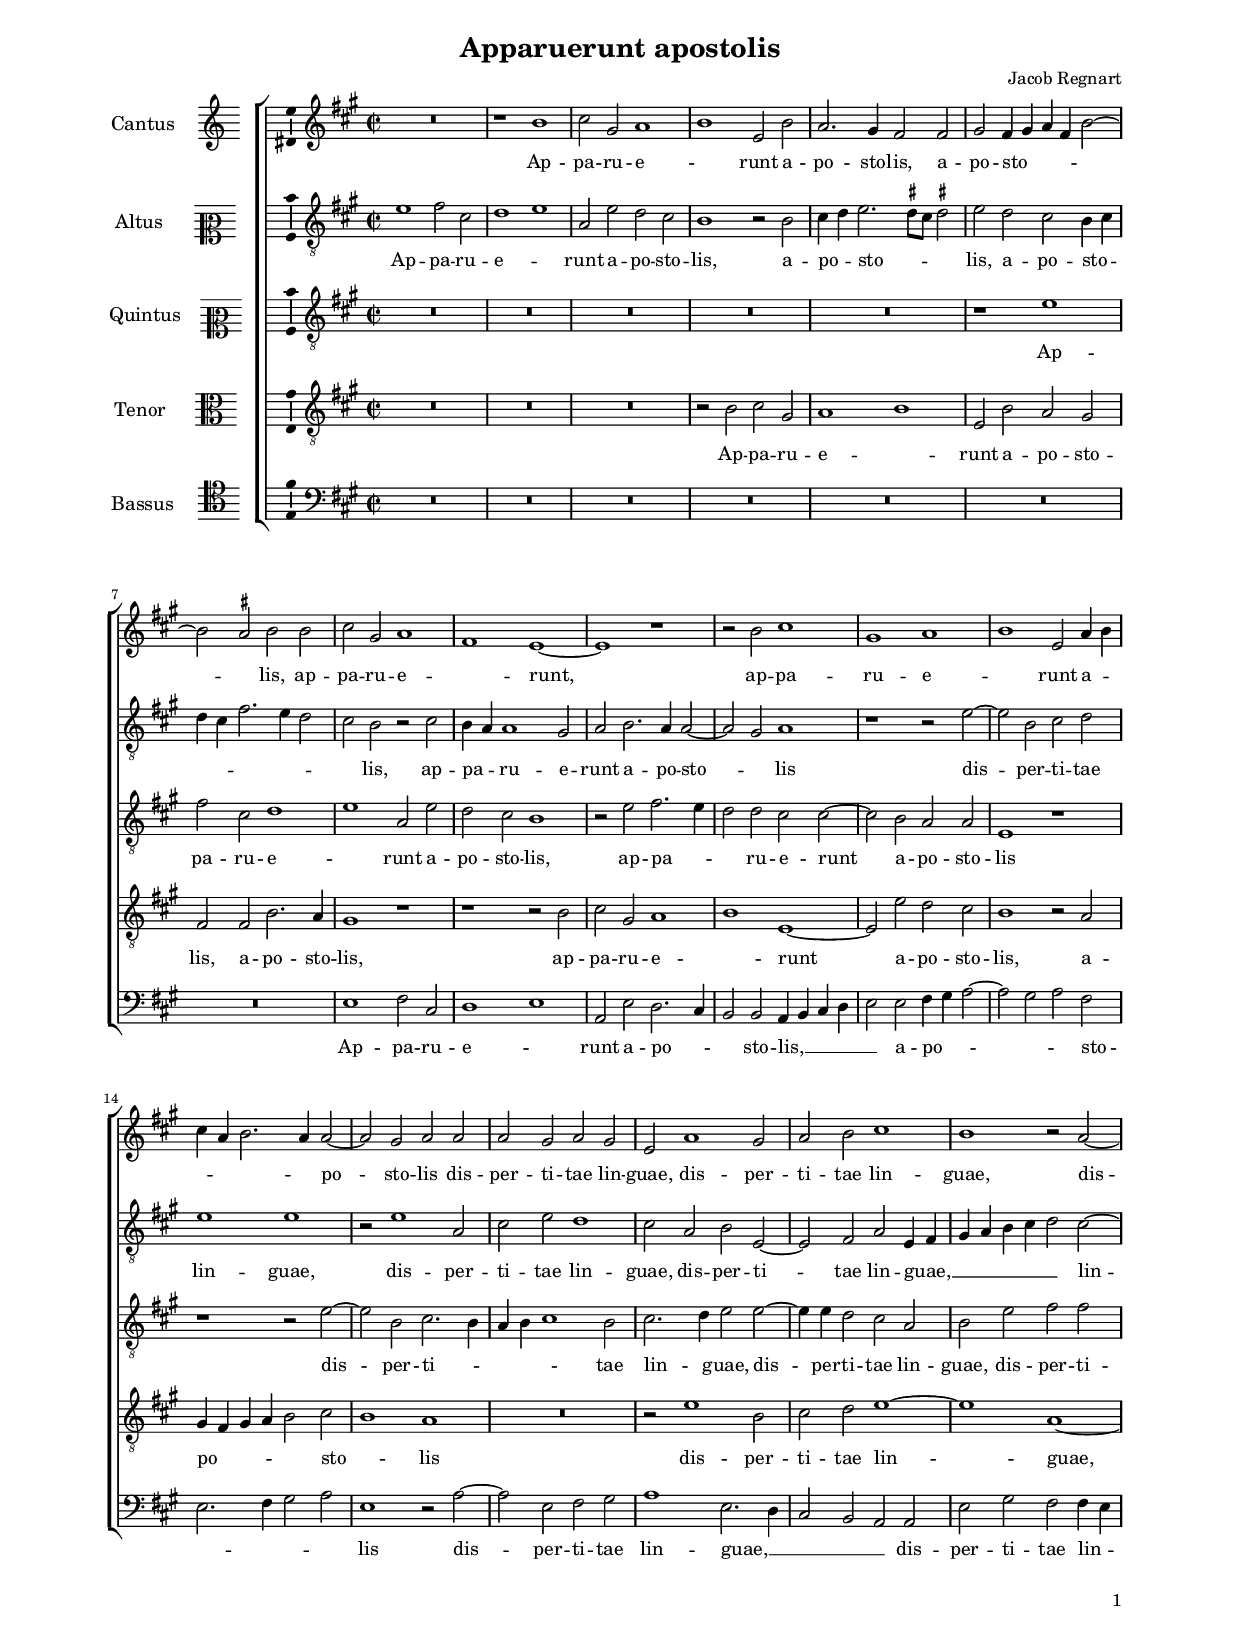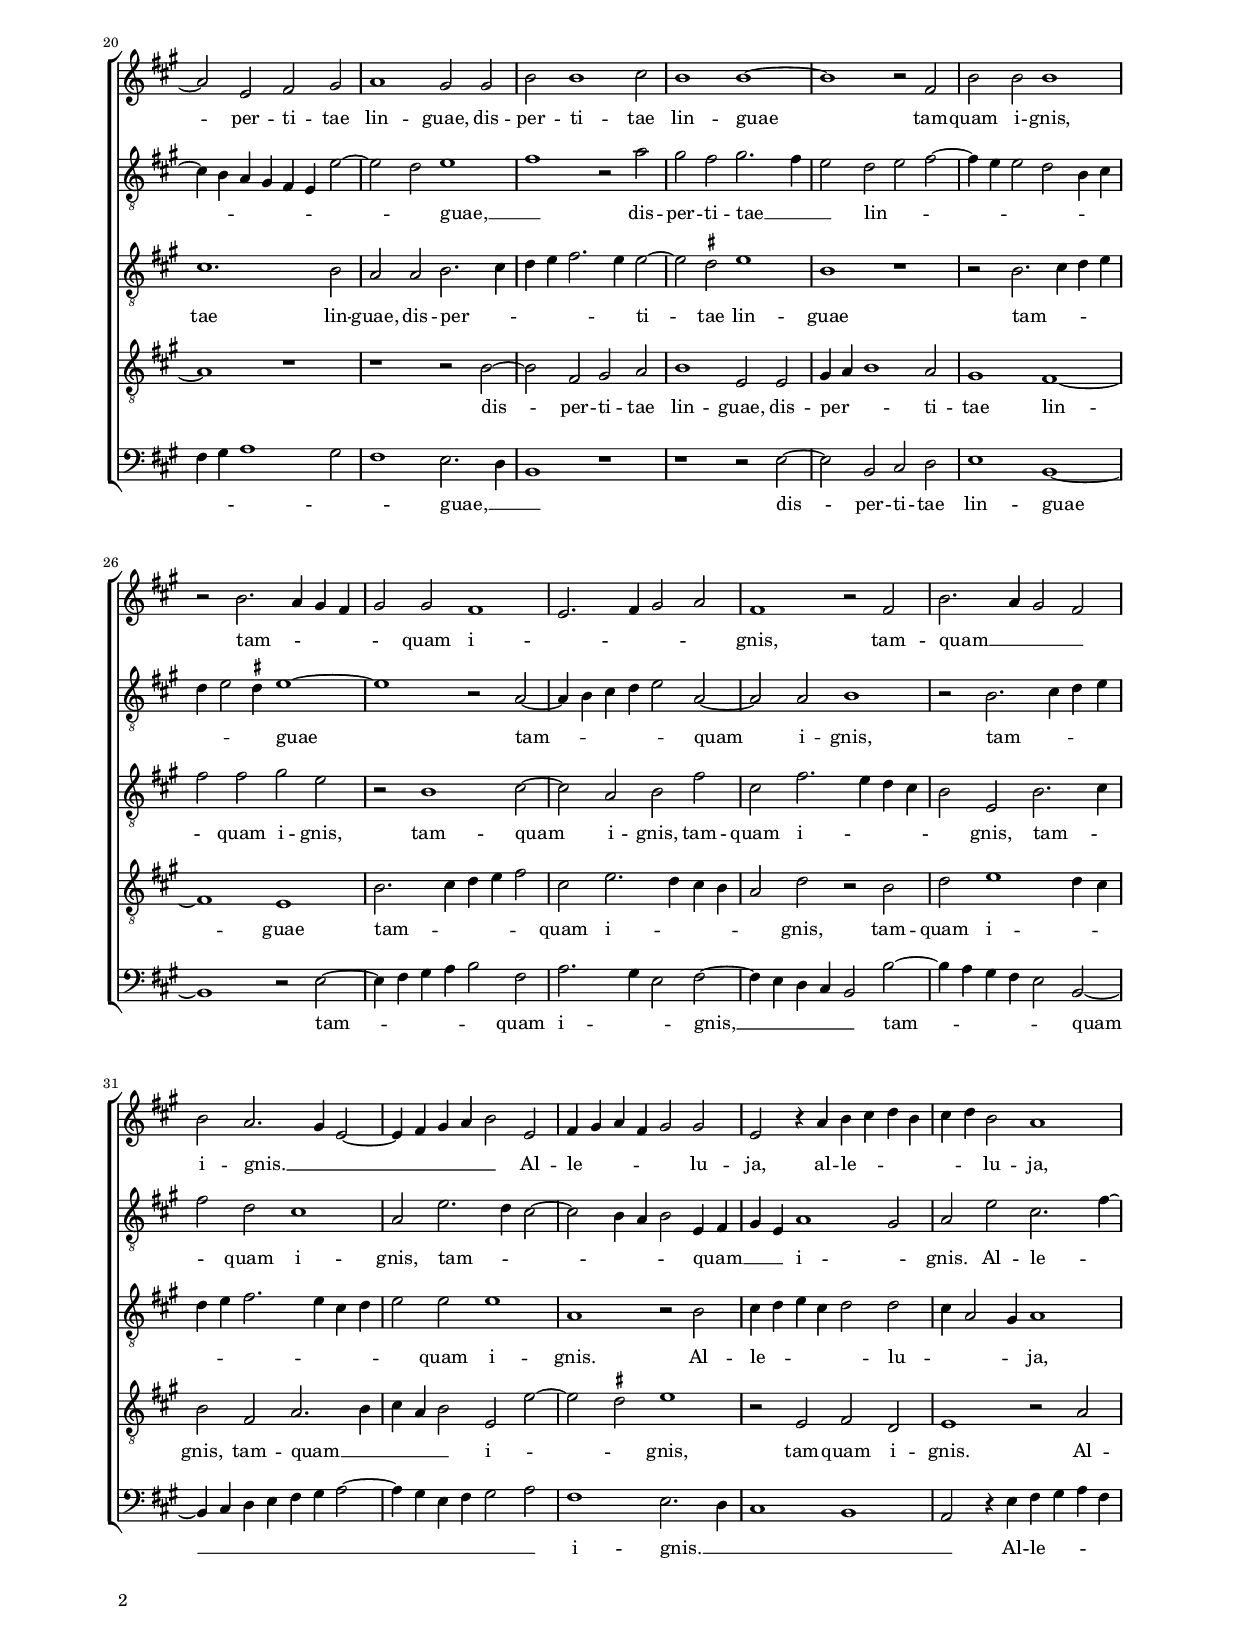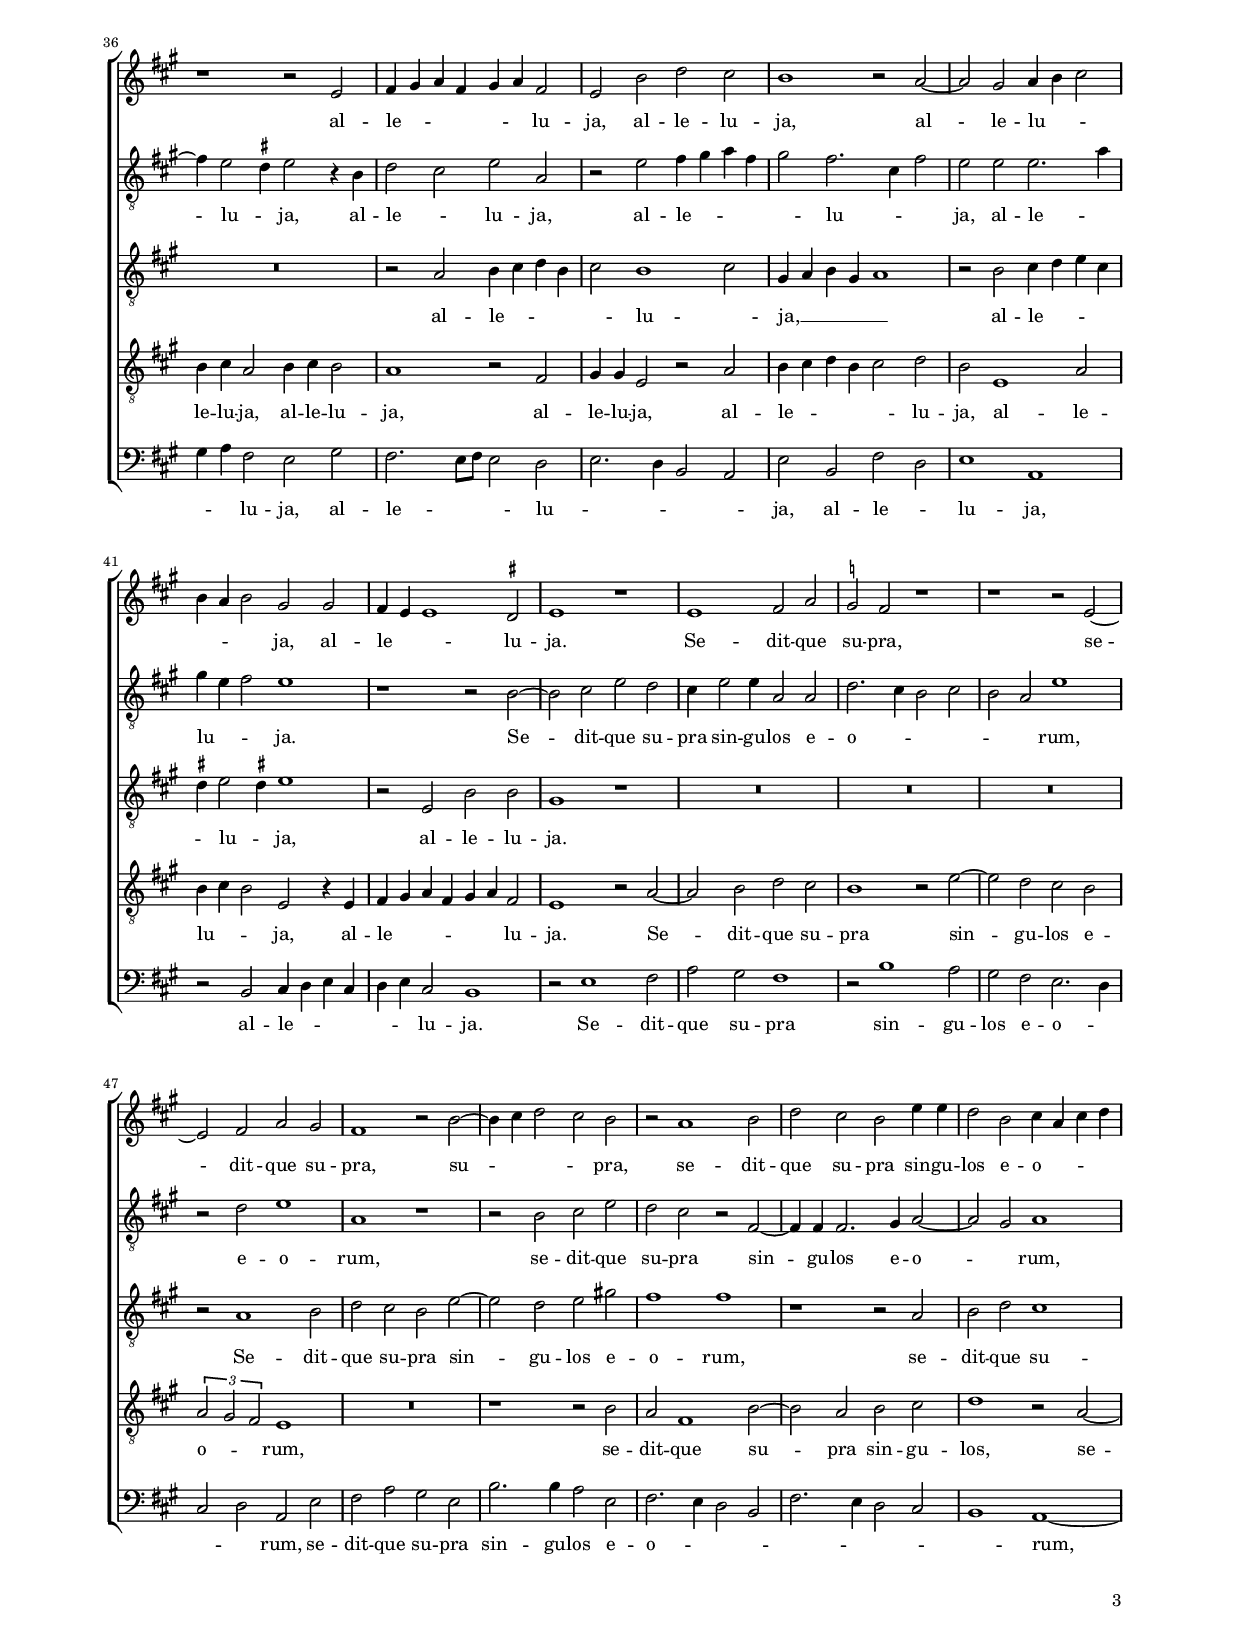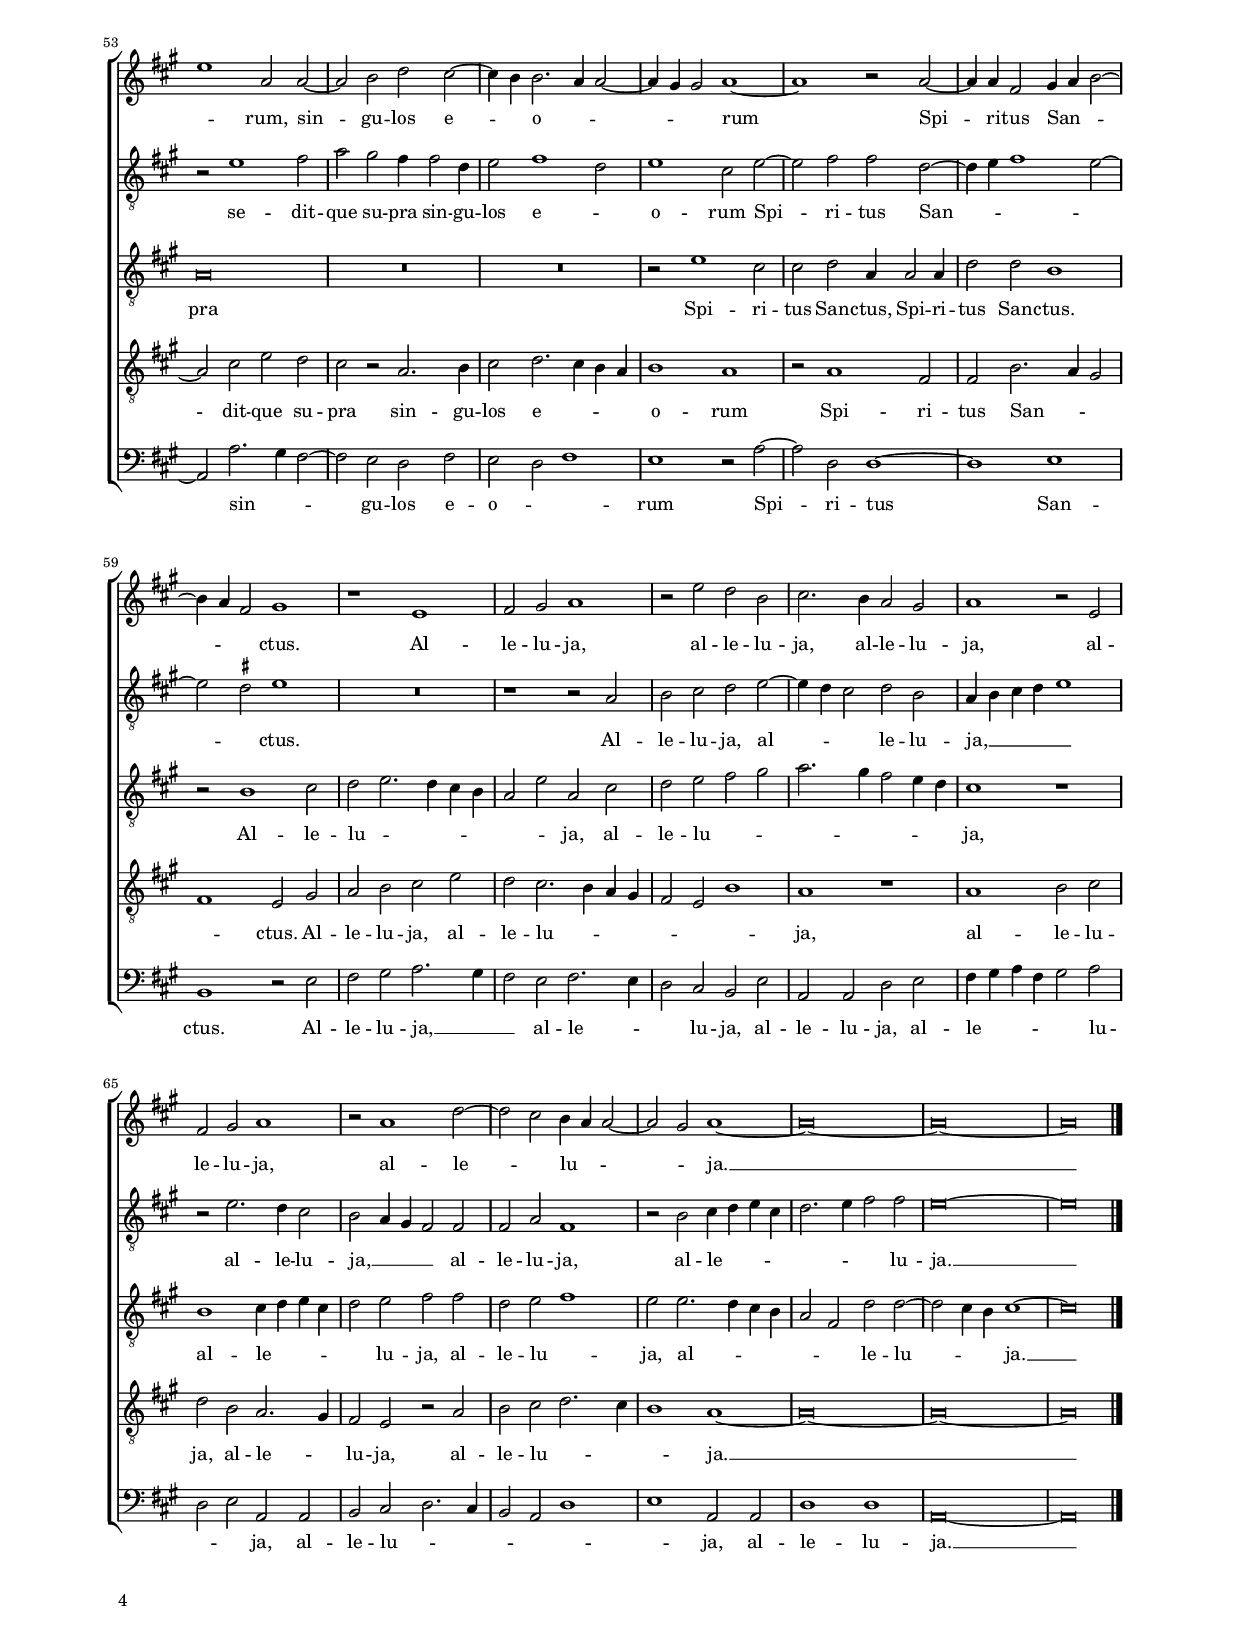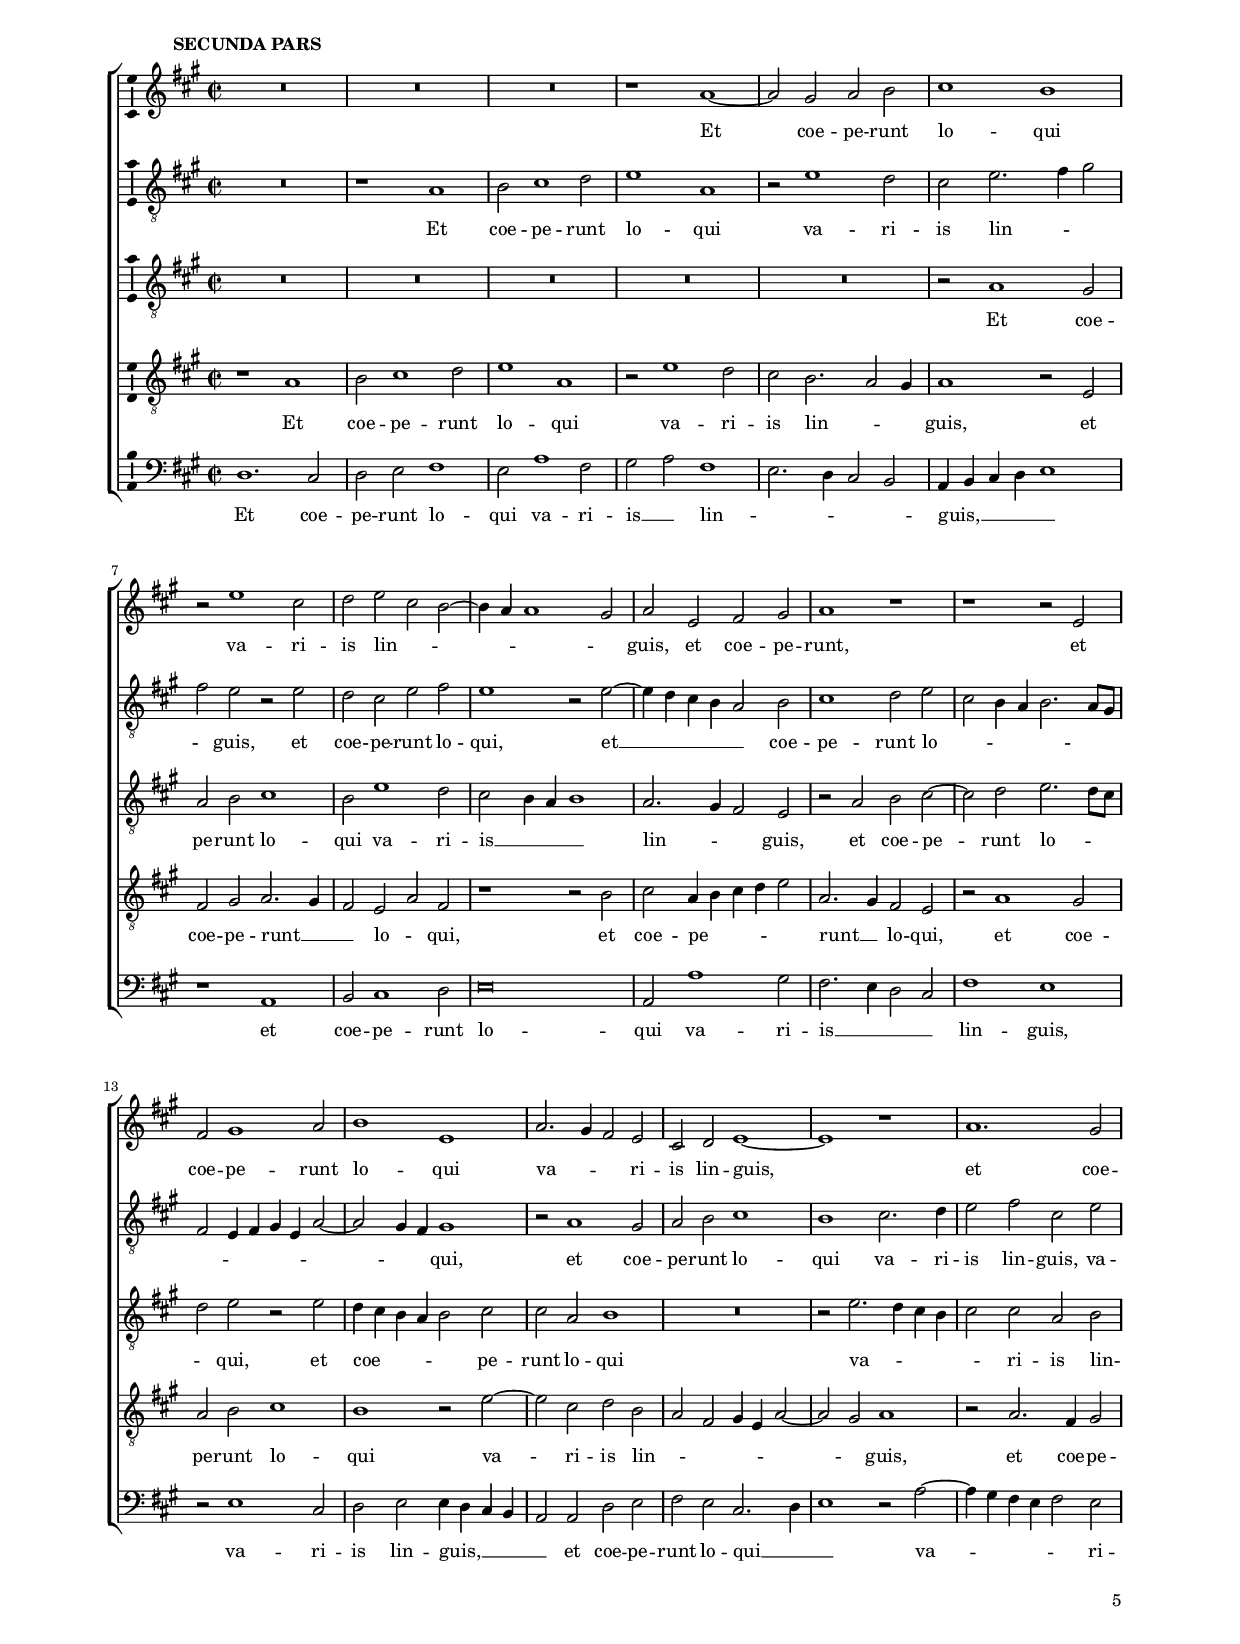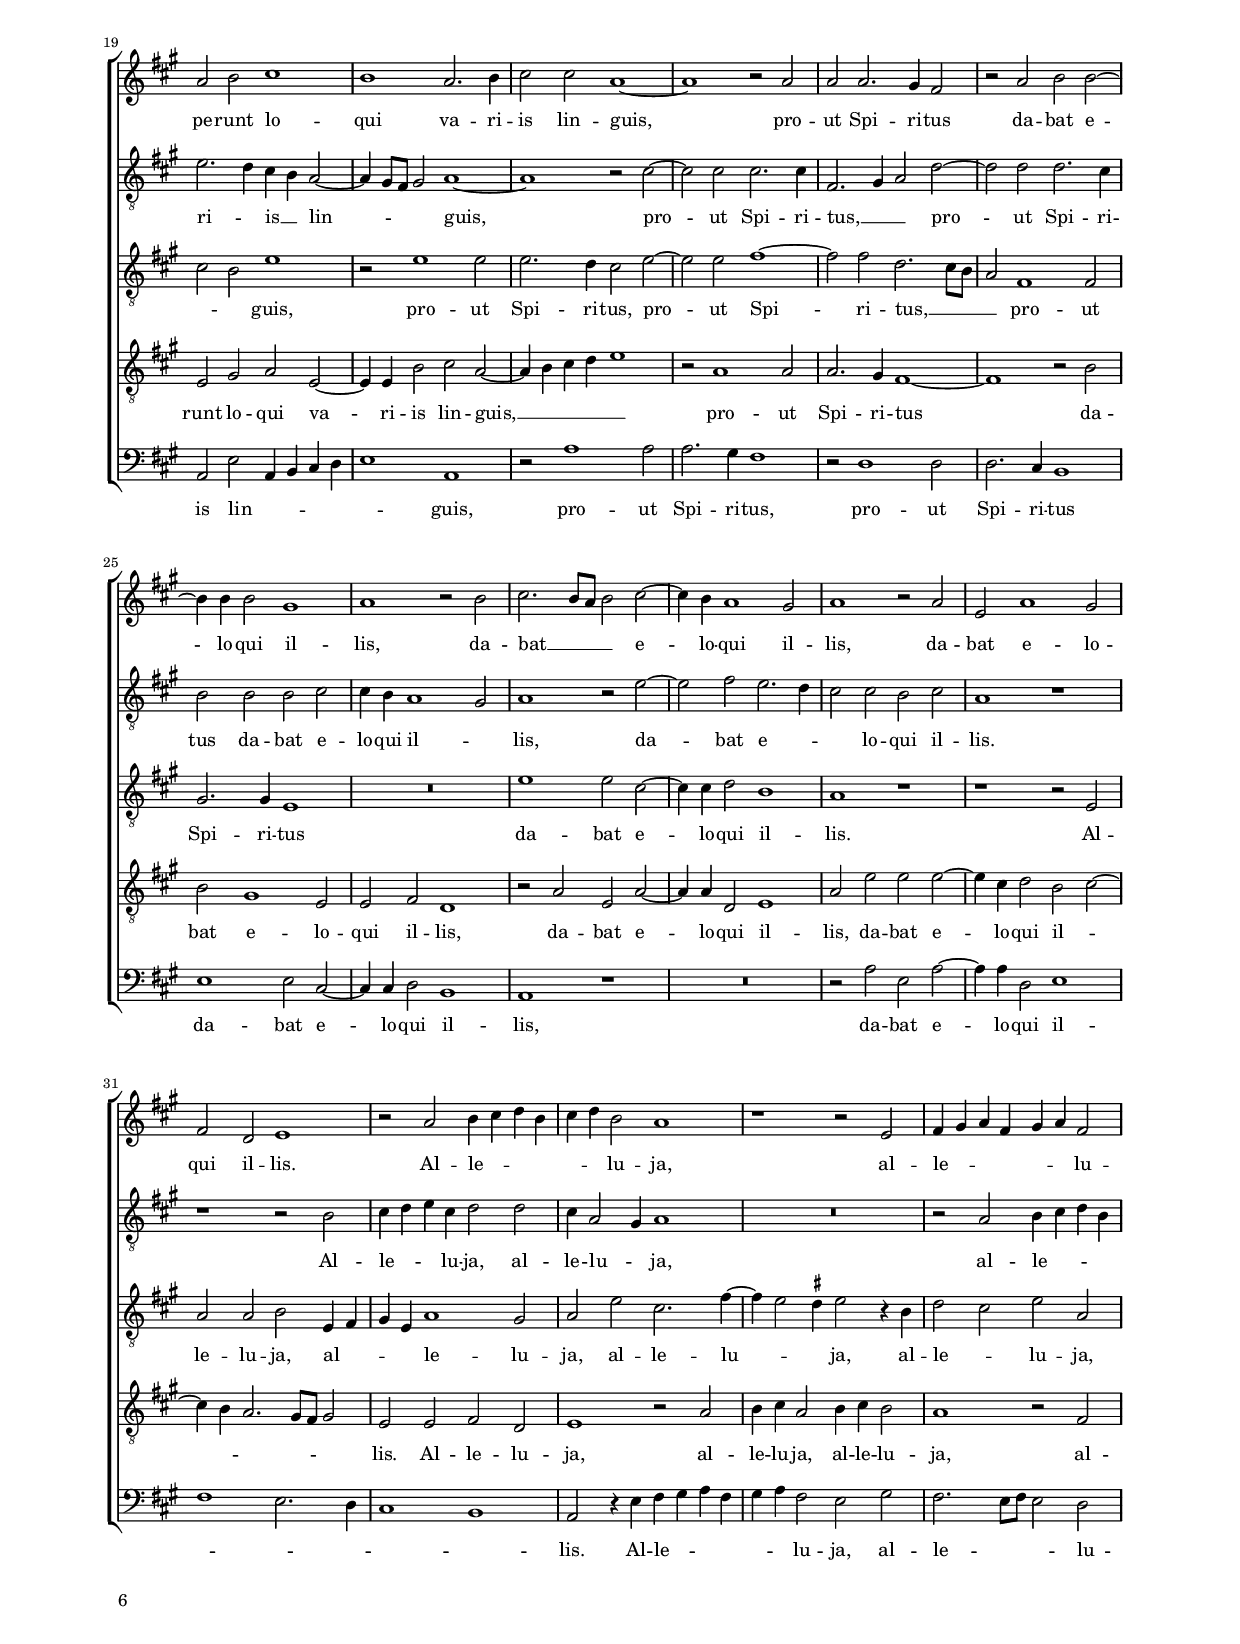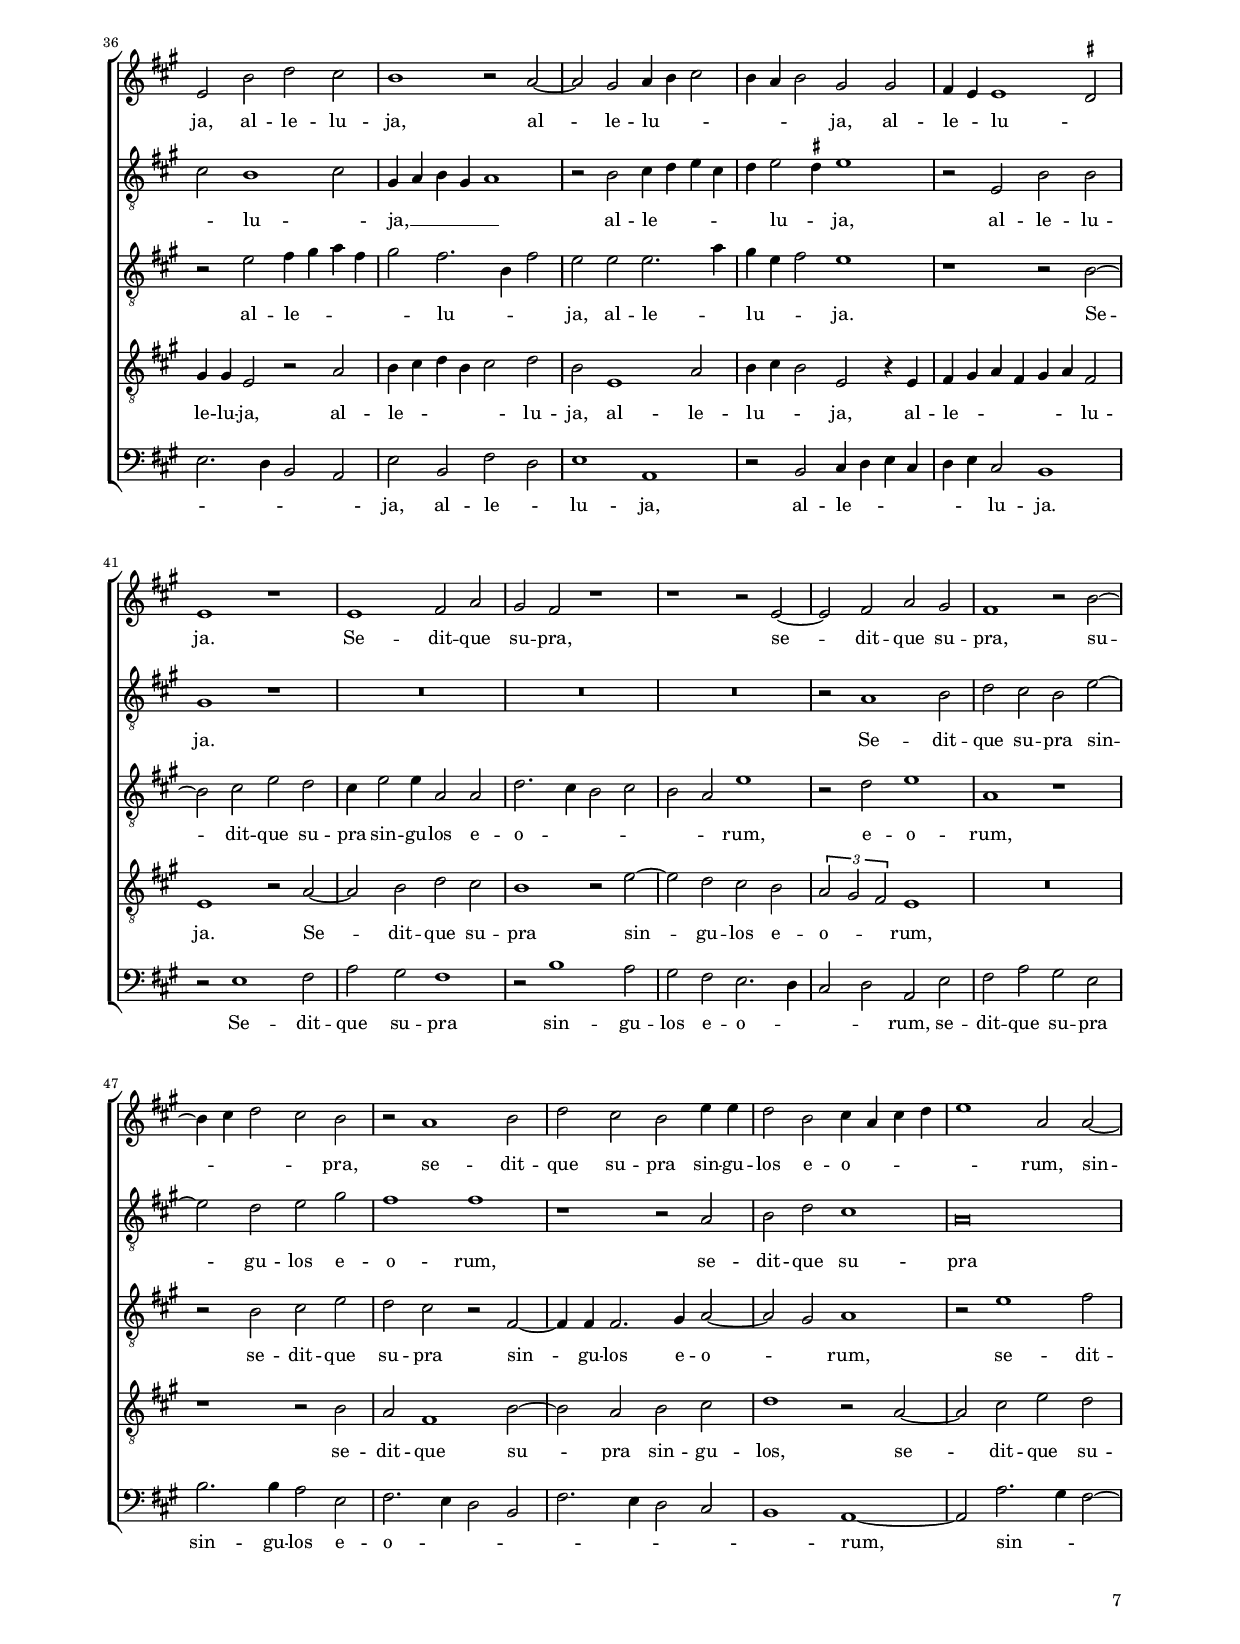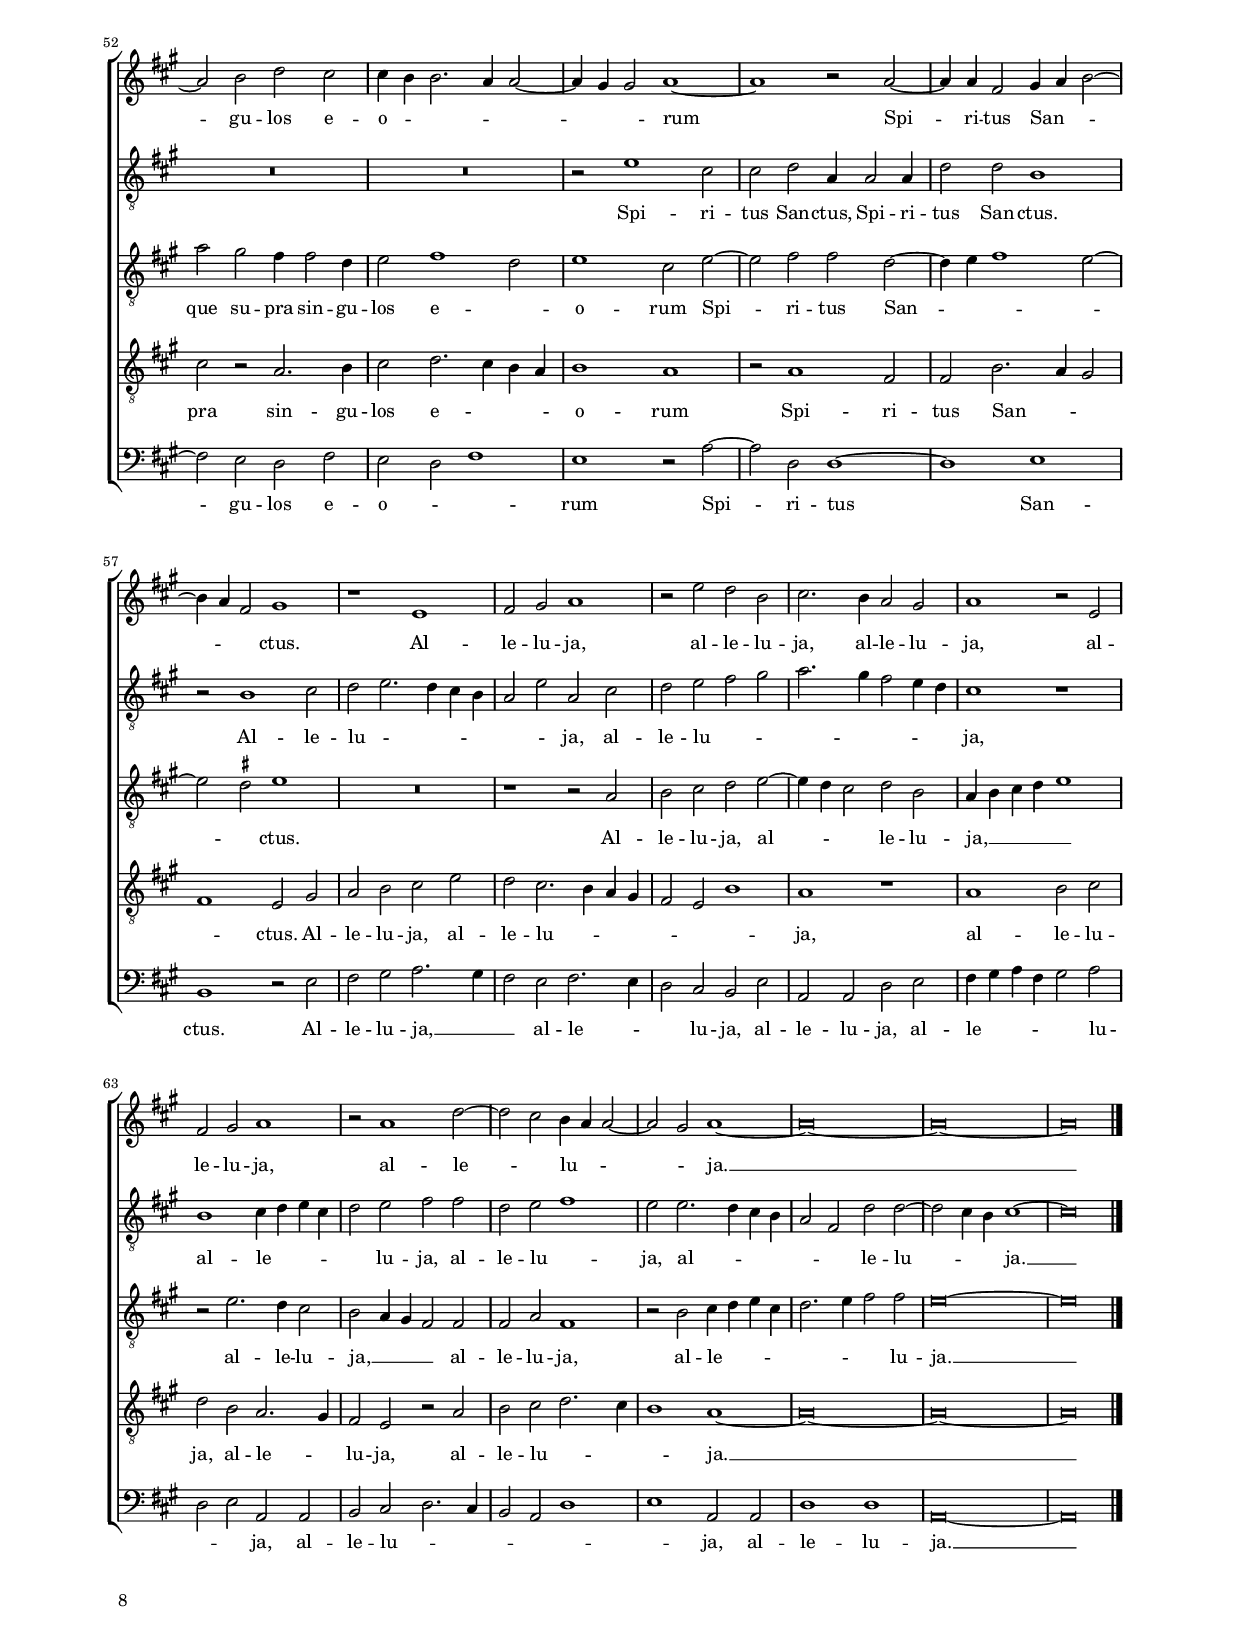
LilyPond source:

\header
{
  title="Apparuerunt apostolis"
  composer="Jacob Regnart"
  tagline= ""
}

\version "2.22.1"
\language deutsch
#(set-global-staff-size 15)
% #(set-default-paper-size "letter")
#(ly:set-option 'point-and-click #f)


	
	ficta = { \once \set suggestAccidentals = ##t }
	
	forget = #(define-music-function (music) (ly:music?) #{
		\accidentalStyle forget
		$music
		\accidentalStyle default
		#})
    

\paper
	{
	top-margin = 1.8 \cm
	bottom-margin = 1.2 \cm
	left-margin = 2 \cm
	right-margin = 2 \cm
	ragged-bottom = ##f
	ragged-last-bottom = ##t
	print-page-number = ##f
	score-system-spacing = #'((basic-distance . 16) (minimum-distance . 14) (padding . 5) (strechability . 150))
	system-system-spacing = #'((basic-distance . 16) (minimum-distance . 14) (padding . 5) (strechability . 150))
    oddFooterMarkup=\markup   \fill-line { "" \fromproperty #'page:page-number-string }
    evenFooterMarkup=\markup  \fill-line { \fromproperty #'page:page-number-string "" }
    last-bottom-spacing = #'((basic-distance . 12) (minimum-distance . 7) (padding . 4))
	systems-per-page = 3
%	page-count = 6
%	min-systems-per-page = 3
	}

global = {
    % \set Staff.autoBeaming = ##f
	\key c \major
	\time 2/2 \set Score.measureLength = #(ly:make-moment 2/1)
    \set Score.tempoHideNote = ##t
    \tempo 2 = 90
    \skip 1*2*71 \bar "|."
	}
	

incipitcantus = \markup { \score {
	{
	\set Staff.instrumentName = \markup { \fontsize #1 "Cantus" }
	\key c \major
	\clef violin
	s4 \bar ""
	}
	\layout  {
	raggedright = ##t
	indent = 1.8 \cm
	line-width = 2.5 \cm
	\context { \Staff \remove Time_signature_engraver }
	\override Staff.Clef.Y-extent = #'(0 . 0)
	}} \hspace #1 }
      
      
incipitaltus = \markup { \score {
	{
	\set Staff.instrumentName = \markup { \fontsize #1 "Altus" }
	\key c \major
	\clef mezzosoprano
	s4 \bar ""
	}
	\layout  {
	raggedright = ##t
	indent = 1.8 \cm
	line-width = 2.5 \cm
	\context { \Staff \remove Time_signature_engraver }
	\override Staff.Clef.Y-extent = #'(0 . 0)
	}} \hspace #1 }
      
      
incipitquintus = \markup { \score {
	{
	\set Staff.instrumentName = \markup { \fontsize #1 "Quintus" }
	\key c \major
	\clef mezzosoprano
	s4 \bar ""
	}
	\layout  {
	raggedright = ##t
	indent = 1.8 \cm
	line-width = 2.5 \cm
	\context { \Staff \remove Time_signature_engraver }
	\override Staff.Clef.Y-extent = #'(0 . 0)
	}} \hspace #1 }


incipittenor = \markup { \score {
	{
	\set Staff.instrumentName = \markup { \fontsize #1 "Tenor" }
	\key c \major
	\clef alto
	s4 \bar ""
	}
	\layout  {
	raggedright = ##t
	indent = 1.8 \cm
	line-width = 2.5 \cm
	\context { \Staff \remove Time_signature_engraver }
	\override Staff.Clef.Y-extent = #'(0 . 0)
	}} \hspace #1 }

      
      
incipitbassus = \markup { \score {
	{
	\set Staff.instrumentName = \markup { \fontsize #1 "Bassus" }
	\key c \major
	\clef tenor
	s4 \bar ""
	}
	\layout  {
	raggedright = ##t
	indent = 1.8 \cm
	line-width = 2.5 \cm
	\context { \Staff \remove Time_signature_engraver }
	\override Staff.Clef.Y-extent = #'(0 . 0)
	}} \hspace #1 }


cantus =  \relative c''
	{
	R\breve
	r1 d
	e2 h c1
	d1 g,2 d'
%5
	c2. h4 a2 a |
	h2 a4 h c a d2~
	d2 \ficta cis d d
	e2 h c1
	a1 g~
%10
	g1 r |
	r2 d' e1
	h1 c
	d1 g,2 c4 d
	e4 c d2. c4 c2~
%15
	c2 h c c |
	c2 h c h
	g2 c1 h2
	c2 d e1
	d1 r2 c~
%20
	c2 g a h |
	c1 h2 h
	d2 d1 e2
	d1 d~
	d1 r2 a
%25
	d2 d d1 |
	r2 d2. c4 h a
	h2 h a1
	g2. a4 h2 c
	a1 r2 a
%30
	d2. c4 h2 a |
	d2 c2. h4 g2~
	g4 a h c d2 g,
	a4 h c a h2 h
	g2 r4 c d4 e f d
%35
	e4 f d2 c1 |
	r1 r2 g
	a4 h c a h4 c a2
	g2 d' f e
	d1 r2 c~
%40
	c2 h c4 d e2 |
	d4 c d2 h h
	a4 g g1 \ficta fis2
	g1 r
	g1 a2 c
%45
	\ficta b2 a r1 |
	r1 r2 g~
	g2 a c h
	a1 r2 d~
	d4 e f2 e d
%50
	r2 c1 d2 |
	f2 e d g4 g
	f2 d e4 c e f
	g1 c,2 c~
	c2 d f e~
%55
	e4 d d2. c4 c2~ |
	c4 h h2 c1~
	c1 r2 c~
	c4 c a2 h4 c d2~
	d4 c a2 h1
%60
	r1 g |
	a2 h c1
	r2 g' f d
	e2. d4 c2 h
	c1 r2 g
%65
	a2 h c1 |
	r2 c1 f2~
	f2 e d4 c c2~
	c2 h c1~
	c\breve~
%70
    c\breve~
    c\breve |
	}


altus =  \relative c'
	{
	g'1 a2 e
	f1 g
	c,2 g' f e
	d1 r2 d
%5
	e4 f g2. \ficta fis8 e \ficta fis!2 |
	g2 f e d4 e
	f4 e a2. g4 f2
	e2 d r e
	d4 c c1 h2
%10
	c2 d2. c4 c2~ |
	c2 h c1
	r1 r2 g'~
	g2 d e f
	g1 g
%15
	r2 g1 c,2 |
	e2 g f1
	e2 c d g,~
	g2 a c g4 a
	h4 c d e f2 e~
%20
	e4 d c h a g g'2~ |
	g2 f g1
	a1 r2 c
	h2 a h2. a4
	g2 f g a~
%25
	a4 g g2 f d4 e |
	f4 g2 \ficta fis4 g1~
	g1 r2 c,~
	c4 d e f g2 c,~
	c2 c d1
%30
	r2 d2. e4 f g |
	a2 f e1
	c2 g'2. f4 e2~
	e2 d4 c d2 g,4 a
	h4 g c1 h2
%35
	c2 g' e2. a4~ |
	a4 g2 \ficta fis4 g2 r4 d
	f2 e g c,
	r2 g' a4 h c a
	h2 a2. e4 a2
%40
	g2 g g2. c4 |
	h4 g a2 g1
	r1 r2 d~
	d2 e g2 f
	e4 g2 g4 c,2 c
%45
	f2. e4 d2 e |
	d2 c g'1
	r2 f g1
	c,1 r
	r2 d e2 g
%50
	f2 e r a,~ |
	a4 a a2. h4 c2~
	c2 h c1
	r2 g'1 a2
	c2 h a4 a2 f4
%55
	g2 a1 f2 |
	g1 e2 g~
	g2 a a f~
	f4 g a1 g2~
	g2 \ficta fis g1
%60
	R\breve |
	r1 r2 c,
	d2 e f g~
	g4 f e2 f d
	c4 d e f g1
%65
	r2 g2. f4 e2 |
	d2 c4 h a2 a
	a2 c a1
	r2 d e4 f g e
	f2. g4 a2 a
%70
	g\breve~
    g\breve |
	}


quintus =  \relative c'
	{
	R\breve
	R\breve
	R\breve
	R\breve
%5
	R\breve |
	r1 g'
	a2 e f1
	g1 c,2 g'
	f2 e d1
%10
	r2 g a2. g4 |
	f2 f e e~
	e2 d c c
	g1 r
	r1 r2 g'~
%15
	g2 d e2. d4 |
	c4 d e1 d2
	e2. f4 g2 g~
	g4 g f2 e c
	d2 g a a
%20
	e1. d2 |
	c2 c d2. e4
	f4 g a2. g4 g2~
	g2 \ficta fis g1
	d1 r
%25
	r2 d2. e4 f g |
	a2 a h g
	r2 d1 e2~
	e2 c d a'
	e2 a2. g4 f e
%30
	d2 g, d'2. e4 |
	f4 g a2. g4 e f
	g2 g g1
	c,1 r2 d
	e4 f g e f2 f
%35
	e4 c2 h4 c1 |
	R\breve
	r2 c d4 e f d
	e2 d1 e2
	h4 c d h c1
%40
	r2 d e4 f g e |
	\ficta fis4 g2 \ficta fis!4 g1
	r2 g, d' d
	h1 r
	R\breve
%45
	R\breve |
	R\breve
	r2 c1 d2
	f2 e d g~
	g2 f g h!
%50
	a1 a |
	r1 r2 c,
	d2 f e1
	c\breve
	
    R\breve
%55
	R\breve |
	r2 g'1 e2
	e2 f c4 c2 c4
	f2 f d1
	r2 d1 e2
%60
	f2 g2. f4 e d |
	c2 g' c, e
	f2 g a h
	c2. h4 a2 g4 f
	e1 r
%65
	d1 e4 f g e |
	f2 g a a
	f2 g a1
	g2 g2. f4 e d
	c2 a f' f~
%70
	f2 e4 d e1~ |
	e\breve |
	}


tenor  =  \relative c'
	{
	R\breve
	R\breve
	R\breve
	r2 d e h
%5
	c1 d |
	g,2 d' c h
	a2 a d2. c4
	h1 r
	r1 r2 d
%10
	e2 h c1 |
	d1 g,~
	g2 g' f e
	d1 r2 c
	h4 a h c d2 e
%15
	d1 c |
	R\breve
	r2 g'1 d2
	e2 f g1~
	g1 c,~
%20
	c1 r |
	r1 r2 d~
	d2 a h c
	d1 g,2 g
	h4 c d1 c2
%25
	h1 a~ |
	a1 g
	d'2. e4 f g a2
	e2 g2. f4 e d
	c2 f r d
%30
	f2 g1 f4 e |
	d2 a c2. d4
	e4 c d2 g, g'~
	g2 \ficta fis g1
	r2 g, a f
%35
	g1 r2 c |
	d4 e c2 d4 e d2
	c1 r2 a
	h4 h g2 r c
	d4 e f d e2 f
%40
	d2 g,1 c2 |
	d4 e d2 g,2 r4 g
	a4 h c a h c a2
	g1 r2 c~
	c2 d f e
%45
	d1 r2 g~ |
	g2 f e2 d
    \tuplet 3/2 { c2 h a } g1
	R\breve
	r1 r2 d'
%50
	c2 a1 d2~ |
	d2 c d e
	f1 r2 c~
	c2 e g f
	e2 r c2. d4
%55
	e2 f2. e4 d c |
	d1 c
	r2 c1 a2
	a2 d2. c4 h2
	a1 g2 h
%60
	c2 d e g |
	f2 e2. d4 c h
	a2 g d'1
	c1 r
	c1 d2 e
%65
	f2 d c2. h4 |
	a2 g r c
	d2 e f2. e4
	d1 c~
	c\breve~
%70
	c\breve~ |
	c\breve |
	}


bassus  =  \relative c
	{
	R\breve
	R\breve
	R\breve
	R\breve
%5
	R\breve |
	R\breve
	R\breve
	g'1 a2 e
	f1 g
%10
	c,2 g' f2. e4 |
	d2 d c4 d e f
	g2 g a4 h c2~
	c2 h c a
	g2. a4 h2 c
%15
	g1 r2 c~ |
	c2 g a h
	c1 g2. f4
	e2 d c c
	g'2 h a a4 g
%20
	a4 h c1 h2 |
	a1 g2. f4
	d1 r
	r1 r2 g~
	g2 d e f
%25
	g1 d~ |
	d1 r2 g~
	g4 a h c d2 a
	c2. h4 g2 a~
	a4 g f e d2 d'~
%30
	d4 c h a g2 d~ |
	d4 e f g a h c2~
	c4 h g a h2 c
	a1 g2. f4
	e1 d
%35
	c2 r4 g' a4 h c a |
	h4 c a2 g h
	a2. g8 a g2 f
	g2. f4 d2 c
	g'2 d a' f
%40
	g1 c, |
	r2 d e4 f g e
	f4 g e2 d1
	r2 g1 a2
	c2 h a1
%45
	r2 d1 c2 |
	h2 a g2. f4
	e2 f c g'
	a2 c h g
	d'2. d4 c2 g
%50
	a2. g4 f2 d |
	a'2. g4 f2 e
	d1 c~
	c2 c'2. h4 a2~
	a2 g f a
%55
	g2 f a1 |
	g1 r2 c~
	c2 f, f1~
	f1 g
	d1 r2 g
%60
	a2 h c2. h4 |
	a2 g a2. g4
	f2 e d g
	c,2 c f g
	a4 h c a h2 c
%65
	f,2 g c, c |
	d2 e f2. e4
	d2 c f1
	g1 c,2 c
	f1 f
%70
	c\breve~ |
	c\breve |
	}


lyricscantus = \lyricmode {
	Ap -- pa -- ru -- e -- _ runt a -- po -- sto -- lis,
    a -- po -- sto -- _ _ _ _ _ lis,
    ap -- pa -- ru -- e -- _ runt,
    ap -- pa -- ru -- e -- _ runt a -- _ _ _ _ _ po -- sto -- lis
    dis -- per -- ti -- tae lin -- guae,
    dis -- per -- ti -- tae lin -- guae,
    dis -- per -- ti -- tae lin -- guae,
    dis -- per -- ti -- tae lin -- guae
    tam -- quam i -- gnis,
    tam -- _ _ _ _ quam i -- _ _ _ _ gnis,
    tam -- quam __ _ _ _ i -- gnis. __ _ _ _ _ _ _
    Al -- le -- _ _ _ _ lu -- ja,
    al -- le -- _ _ _ _ _ lu -- ja,
    al -- le -- _ _ _ _ _ lu -- ja,
    al -- le -- lu -- ja,
    al -- le -- lu -- _ _ _ _ _ ja,
    al -- le -- _ _ lu -- ja.
    Se -- dit -- que su -- pra,
    se -- dit -- que su -- pra,
    su -- _ _ _ pra,
    se -- dit -- que su -- pra
    sin -- gu -- los e -- o -- _ _ _ _ rum,
    sin -- gu -- los e -- _ o -- _ _ _ _ rum
    Spi -- ri -- tus San -- _ _ _ _ ctus.
    Al -- le -- lu -- ja,
    al -- le -- lu -- ja,
    al -- le -- lu -- ja,
    al -- le -- lu -- ja,
    al -- le -- _ lu -- _ _ _ ja. __
	}


lyricsaltus = \lyricmode {
	Ap -- pa -- ru -- e -- _ runt a -- po -- sto -- lis,
    a -- po -- _ sto -- _ _ _ lis,
    a -- po -- sto -- _ _ _ _ _ _ _ lis,
    ap -- pa -- _ ru -- e -- runt a -- po -- sto -- _ lis
    dis -- per -- ti -- tae lin -- guae,
    dis -- per -- ti -- tae lin -- guae,
    dis -- per -- ti -- tae lin -- guae, __ _ _ _ _ _ _
    lin -- _ _ _ _ _ _ _ guae, __ _
    dis -- per -- ti -- tae __ _ _ lin -- _ _ _ _ _ _ _ _ _ _ guae
    tam -- _ _ _ _ quam i -- gnis,
    tam -- _ _ _ _ quam i -- gnis,
    tam -- _ _ _ _ _ quam __ _ _ _ i -- _ gnis.
    Al -- le -- _ lu -- _ ja,
    al -- le -- _ lu -- ja,
    al -- le -- _ _ _ _ lu -- _ _ ja,
    al -- le -- _ lu -- _ _ ja.
    Se -- dit -- que su -- pra
    sin -- gu -- los e -- o -- _ _ _ _ _ rum,
    e -- o -- rum,
    se -- dit -- que su -- pra
    sin -- gu -- los e -- o -- _ rum,
    se -- dit -- que su -- pra
    sin -- gu -- los e -- _ o -- rum
    Spi -- ri -- tus San -- _ _ _ _ ctus.
    Al -- le -- lu -- ja,
    al -- _ _ le -- lu -- ja, __ _ _ _ _
    al -- le -- lu -- ja, __ _ _ _
    al -- le -- lu -- ja,
    al -- le -- _ _ _ _ _ _ lu -- ja. __
	}


lyricsquintus = \lyricmode {
	Ap -- pa -- ru -- e -- _ runt a -- po -- sto -- lis,
    ap -- pa -- _ _ ru -- e -- runt a -- po -- sto -- lis
    dis -- per -- ti -- _ _ _ _ tae lin -- _ guae,
    dis -- per -- ti -- tae lin -- guae,
    dis -- per -- ti -- tae lin -- guae,
    dis -- per -- _ _ _ _ _ ti -- tae lin -- guae
    tam -- _ _ _ _ quam i -- gnis,
    tam -- quam i -- gnis,
    tam -- quam i -- _ _ _ _ gnis,
    tam -- _ _ _ _ _ _ _ _ quam i -- gnis.
    Al -- le -- _ _ _ _ lu -- _ _ _ ja,
    al -- le -- _ _ _ _ lu -- _ ja, __ _ _ _ _
    al -- le -- _ _ _ _ lu -- _ ja,
    al -- le -- lu -- ja.
    Se -- dit -- que su -- pra sin -- gu -- los e -- o -- rum,
    se -- dit -- que su -- pra
    Spi -- ri -- tus San -- ctus,
    Spi -- ri -- tus San -- ctus.
    Al -- le -- lu -- _ _ _ _ _ _ ja,
    al -- le -- lu -- _ _ _ _ _ _ _ ja,
    al -- le -- _ _ _ _ lu -- ja,
    al -- le -- lu -- _ ja,
    al -- _ _ _ _ _ le -- lu -- _ _ ja. __
	}


lyricstenor = \lyricmode {
	Ap -- pa -- ru -- e -- _ runt a -- po -- sto -- lis,
    a -- po -- sto -- lis,
    ap -- pa -- ru -- e -- _ runt a -- po -- sto -- lis,
    a -- po -- _ _ _ _ sto -- _ lis
    dis -- per -- ti -- tae lin -- guae,
    dis -- per -- ti -- tae lin -- guae,
    dis -- per -- _ _ ti -- tae lin -- guae
    tam -- _ _ _ _ quam i -- _ _ _ _ gnis,
    tam -- quam i -- _ _ gnis,
    tam -- quam __ _ _ _ _ i -- _ _ gnis,
    tam -- quam i -- gnis.
    Al -- le -- lu -- ja,
    al -- le -- lu -- ja,
    al -- le -- lu -- ja,
    al -- le -- _ _ _ _ lu -- ja,
    al -- le -- lu -- _ _ ja,
    al -- le -- _ _ _ _ _ lu -- ja.
    Se -- dit -- que su -- pra
    sin -- gu -- los e -- o -- _ _ rum,
    se -- dit -- que su -- pra
    sin -- gu -- los,
    se -- dit -- que su -- pra
    sin -- gu -- los e -- _ _ _ o -- rum
    Spi -- ri -- tus San -- _ _ _ ctus.
    Al -- le -- lu -- ja,
    al -- le -- lu -- _ _ _ _ _ _ ja,
    al -- le -- lu -- ja,
    al -- le -- _ lu -- ja,
    al -- le -- lu -- _ _ _ ja. __
	}


lyricsbassus = \lyricmode {
	Ap -- pa -- ru -- e -- _ runt a -- po -- _ _ sto -- lis, __ _ _ _ _
    a -- po -- _ _ _ _ sto -- _ _ _ _ lis
    dis -- per -- ti -- tae lin -- guae, __ _ _ _ _ 
    dis -- per -- ti -- tae lin -- _ _ _ _ _ _ guae, __ _ _
    dis -- per -- ti -- tae lin -- guae
    tam -- _ _ _ _ quam i -- _ _ gnis, __ _ _ _ _
    tam -- _ _ _ _ quam __ _ _ _ _ _ _ _ _ _ _ _ i -- gnis. __ _ _ _ _
    Al -- le -- _ _ _ _ _ lu -- ja,
    al -- le -- _ _ _ lu -- _ _ _ _ ja,
    al -- le -- _ lu -- ja,
    al -- le -- _ _ _ _ _ lu -- ja.
    Se -- dit -- que su -- pra
    sin -- gu -- los e -- o -- _ _ _ rum,
    se -- dit -- que su -- pra
    sin -- gu -- los e -- o -- _ _ _ _ _ _ _ _ rum,
    sin -- _ _ gu -- los e -- o -- _ _ rum
    Spi -- ri -- tus San -- ctus.
    Al -- le -- lu -- ja, __ _ _
    al -- le -- _ _ lu -- ja,
    al -- le -- lu -- ja,
    al -- le -- _ _ _ _ lu -- _ _ ja,
    al -- le -- lu -- _ _ _ _ _ _ ja,
    al -- le -- lu -- ja. __
	}


\score
{  
	\transpose c a, {
	\new ChoirStaff \with { \override StaffGrouper.staff-staff-spacing.basic-distance = #12 }
	<<

	\new Staff << \global
	\new Voice="v1" {
		\set Staff.instrumentName=\incipitcantus
		\set Staff.midiInstrument = "reed organ"
		\clef violin
		\cantus }
	\new Lyrics \lyricsto "v1" {\lyricscantus }
	>>


	\new Staff << \global
	\new Voice="v2" {
		\set Staff.instrumentName=\incipitaltus
		\set Staff.midiInstrument = "reed organ"
        \clef "G_8"
		\altus}
	\new Lyrics \lyricsto "v2" {\lyricsaltus }
	>>
    

	\new Staff << \global
	\new Voice="v5" {
		\set Staff.instrumentName=\incipitquintus
		\set Staff.midiInstrument = "reed organ"
        \clef "G_8"
		\quintus}
	\new Lyrics \lyricsto "v5" {\lyricsquintus }
	>>


	\new Staff << \global
	\new Voice="v3" {
		\set Staff.instrumentName=\incipittenor
		\set Staff.midiInstrument = "reed organ"
		\clef "G_8"
		\tenor }
	\new Lyrics \lyricsto "v3" {\lyricstenor }
	>>


	\new Staff << \global
	\new Voice="v4" {
		\set Staff.instrumentName=\incipitbassus
		\set Staff.midiInstrument = "reed organ"
        \clef bass
		\bassus }
	\new Lyrics \lyricsto "v4" {\lyricsbassus}
	>>

	>>
	} % transpose

	\layout
	{
	indent = 2.5 \cm
	\context { \Staff \override TimeSignature.break-visibility = #end-of-line-invisible }
	\context { \Lyrics \override VerticalAxisGroup.nonstaff-relatedstaff-spacing.padding = #1.4 }
%	\context { \Lyrics \override LyricText.font-size = #1 }
	\context { \Staff \consists "Ambitus_engraver" }
	\context { \Score \override BarNumber.padding = #2 }
	\context { \Voice \override NoteHead.style = #'baroque }
	}


\midi
	{
	}

}

%%%%%%%%%%%%%%%%%%%%  SECUNDA PARS %%%%%%%%%%%%%%%%%%%%


global = {
	\key c \major
	\time 2/2 \set Score.measureLength = #(ly:make-moment 2/1)
    \set Score.tempoHideNote = ##t
    \tempo 2 = 90
    \skip 1*2*69 \bar "|."
	}


cantus =  \relative c''
	{
    R\breve
	R\breve
	R\breve
	r1 c~
%5
	c2 h c d |
	e1 d
	r2 g1 e2
	f2 g e d~
	d4 c c1 h2
%10
	c2 g a h |
	c1 r
	r1 r2 g
	a2 h1 c2
	d1 g,
%15
	c2. h4 a2 g |
	e2 f g1~
	g1 r
	c1. h2
	c2 d e1
%20
	d1 c2. d4 |
	e2 e c1~
	c1 r2 c
	c2 c2. h4 a2
	r2 c d d~
%25
	d4 d d2 h1 |
	c1 r2 d
	e2. d8 c d2 e~
	e4 d c1 h2
	c1 r2 c
%30
	g2 c1 h2 |
	a2 f g1
	r2 c d4 e f d
	e4 f d2 c1
	r1 r2 g
%35
	a4 h c a h4 c a2 |
	g2 d' f e
	d1 r2 c~
	c2 h c4 d e2
	d4 c d2 h h
%40
	a4 g g1 \ficta fis2 |
	g1 r
	g1 a2 c
	h2 a r1
	r1 r2 g~
%45
	g2 a c h |
	a1 r2 d~
	d4 e f2 e d
	r2 c1 d2
	f2 e d g4 g
%50
	f2 d e4 c e f |
	g1 c,2 c~
	c2 d f e
	e4 d d2. c4 c2~
	c4 h h2 c1~
%55
	c1 r2 c~ |
	c4 c a2 h4 c d2~
	d4 c a2 h1
	r1 g
	a2 h c1
%60
	r2 g' f d |
	e2. d4 c2 h
	c1 r2 g
	a2 h c1
	r2 c1 f2~
%65
	f2 e d4 c c2~ |
	c2 h c1~
	c\breve~
	c\breve~
	c\breve |
	}


altus =  \relative c'
	{
	R\breve
	r1 c
	d2 e1 f2
	g1 c,
%5
	r2 g'1 f2 |
	e2 g2. a4 h2
	a2 g r g
	f2 e g a
	g1 r2 g~
%10
	g4 f e d c2 d |
	e1 f2 g
	e2 d4 c d2. c8 h
	a2 g4 a h g c2~
	c2 h4 a h1 
%15
	r2 c1 h2 |
	c2 d e1
	d1 e2. f4
	g2 a e g
	g2. f4 e d c2~
%20
	c4 h8 a h2 c1~ |
	c1 r2 e~
	e2 e e2. e4
	a,2. h4 c2 f~
	f2 f f2. e4
%25
	d2 d d e |
	e4 d c1 h2
	c1 r2 g'~
	g2 a g2. f4
	e2 e d e
%30
	c1 r |
	r1 r2 d
	e4 f g e f2 f
	e4 c2 h4 c1
	R\breve
%35
	r2 c d4 e f d |
	e2 d1 e2
	h4 c d h c1
	r2 d e4 f g e
	f4 g2 \ficta fis4 g1
%40
	r2 g, d' d |
	h1 r
	R\breve
	R\breve
	R\breve
%45
	r2 c1 d2 |
	f2 e d g~
	g2 f g h
	a1 a
	r1 r2 c,
%50
	d2 f e1 |
	c\breve
	R\breve
	R\breve
	r2 g'1 e2
%55
	e2 f c4 c2 c4 |
	f2 f d1
	r2 d1 e2
	f2 g2. f4 e d
	c2 g' c, e
%60
	f2 g a h |
	c2. h4 a2 g4 f
	e1 r
	d1 e4 f g e
	f2 g a a
%65
	f2 g a1 |
	g2 g2. f4 e d
	c2 a f' f~
	f2 e4 d e1~
	e\breve |
	}


quintus =  \relative c'
	{
	R\breve
	R\breve
	R\breve
	R\breve
%5
	R\breve |
	r2 c1 h2
	c2 d e1
	d2 g1 f2
	e2 d4 c d1
%10
	c2. h4 a2 g |
	r2 c d e~
	e2 f g2. f8 e
	f2 g r g
	f4 e d c d2 e
%15
	e2 c d1 |
	R\breve
	r2 g2. f4 e d
	e2 e c d
	e2 d g1
%20
	r2 g1 g2 |
	g2. f4 e2 g~
	g2 g a1~
	a2 a f2. e8 d
	c2 a1 a2
%25
	h2. h4 g1 |
	R\breve
	g'1 g2 e~
	e4 e f2 d1
	c1 r
%30
	r1 r2 g |
	c2 c d g,4 a
	h4 g c1 h2
	c2 g' e2. a4~
	a4 g2 \ficta fis4 g2 r4 d
%35
	f2 e g c, |
	r2 g' a4 h c a
	h2 a2. d,4 a'2
	g2 g g2. c4
	h4 g a2 g1
%40
	r1 r2 d~ |
	d2 e g f
	e4 g2 g4 c,2 c
	f2. e4 d2 e
	d2 c g'1
%45
	r2 f g1 |
	c,1 r
	r2 d e g
	f2 e r a,~
	a4 a a2. h4 c2~
%50
	c2 h c1 |
	r2 g'1 a2
	c2 h a4 a2 f4
	g2 a1 f2
	g1 e2 g~
%55
	g2 a a f~ |
	f4 g a1 g2~
	g2 \ficta fis g1
	R\breve
	r1 r2 c,
%60
	d2 e f g~ |
	g4 f e2 f d
	c4 d e f g1
	r2 g2. f4 e2
	d2 c4 h a2 a
%65
	a2 c a1 |
	r2 d e4 f g e
	f2. g4 a2 a
	g\breve~
	g\breve |
	}


tenor  =  \relative c'
	{
	r1 c
	d2 e1 f2
	g1 c,
	r2 g'1 f2
%5
	e2 d2. c2 h4 |
	c1 r2 g
	a2 h c2. h4
	a2 g c a
	r1 r2 d
%10
	e2 c4 d e f g2 |
	c,2. h4 a2 g
	r2 c1 h2
	c2 d e1
	d1 r2 g~
%15
	g2 e f d |
	c2 a h4 g c2~
	c2 h c1
	r2 c2. a4 h2
	g2 h c g~
%20
	g4 g d'2 e c~ |
	c4 d e f g1
	r2 c,1 c2
	c2. h4 a1~
	a1 r2 d
%25
	d2 h1 g2 |
	g2 a f1
	r2 c' g c~
	c4 c f,2 g1
	c2 g' g g~
%30
	g4 e f2 d e~ |
	e4 d c2. h8 a h2
	g2 g a f
	g1 r2 c
	d4 e c2 d4 e d2
%35
	c1 r2 a |
	h4 h g2 r c
	d4 e f d e2 f
	d2 g,1 c2
	d4 e d2 g, r4 g
%40
	a4 h c a h c a2 |
	g1 r2 c~
	c2 d f e
	d1 r2 g~
	g2 f e d
%45
    \tuplet 3/2 { c2 h a } g1 |
	R\breve
	r1 r2 d'
	c2 a1 d2~
	d2 c d e
%50
	f1 r2 c~ |
	c2 e g f
	e2 r c2. d4
	e2 f2. e4 d c
	d1 c
%55
	r2 c1 a2 |
	a2 d2. c4 h2
	a1 g2 h
	c2 d e g
	f2 e2. d4 c h
%60
	a2 g d'1 |
	c1 r
	c1 d2 e
	f2 d c2. h4
	a2 g r c
%65
	d2 e f2. e4 |
	d1 c~
	c\breve~
	c\breve~
	c\breve |
	}


bassus  =  \relative c
	{
	f1. e2
	f2 g a1
	g2 c1 a2
	h2 c a1
%5
	g2. f4 e2 d |
	c4 d e f g1
	r1 c,
	d2 e1 f2
	g\breve
%10
	c,2 c'1 h2 |
	a2. g4 f2 e
	a1 g
	r2 g1 e2
	f2 g g4 f e d
%15
	c2 c f g |
	a2 g e2. f4
	g1 r2 c~
	c4 h a g a2 g
	c,2 g' c,4 d e f
%20
	g1 c, |
	r2 c'1 c2
	c2. h4 a1
	r2 f1 f2
	f2. e4 d1
%25
	g1 g2 e~ |
	e4 e f2 d1
	c1 r
	R\breve
	r2 c' g c~
%30
	c4 c f,2 g1 |
	a1 g2. f4
	e1 d
	c2 r4 g' a h c a
	h4 c a2 g h
%35
	a2. g8 a g2 f |
	g2. f4 d2 c
	g'2 d a' f
	g1 c,
	r2 d e4 f g e
%40
	f4 g e2 d1 |
	r2 g1 a2
	c2 h a1
	r2 d1 c2
	h2 a g2. f4
%45
	e2 f c g' |
	a2 c h g
	d'2. d4 c2 g
	a2. g4 f2 d
	a'2. g4 f2 e
%50
	d1 c~ |
	c2 c'2. h4 a2~
	a2 g f a
	g2 f a1
	g1 r2 c~
%55
	c2 f, f1~ |
	f1 g
	d1 r2 g
	a2 h c2. h4
	a2 g a2. g4
%60
	f2 e d g |
	c,2 c f g
	a4 h c a h2 c
	f,2 g c, c
	d2 e f2. e4
%65
	d2 c f1 |
	g1 c,2 c
	f1 f
	c\breve~
	c\breve |
	}


lyricscantus = \lyricmode {
	Et coe -- pe -- runt lo -- qui va -- ri -- is lin -- _ _ _ _ _ guis,
    et coe -- pe -- runt,
    et coe -- pe -- runt lo -- qui va -- _ _ ri -- is lin -- guis,
    et coe -- pe -- runt lo -- qui va -- ri -- is lin -- guis,
    pro -- ut Spi -- ri -- tus da -- bat e -- lo -- qui il -- lis,
    da -- bat __ _ _ _ e -- lo -- qui il -- lis,
    da -- bat e -- lo -- qui il -- lis.
    Al -- le -- _ _ _ _ _ lu -- ja,
    al -- le -- _ _ _ _ _ lu -- ja,
    al -- le -- lu -- ja,
    al -- le -- lu -- _ _ _ _ _ ja,
    al -- le -- _ lu -- _ ja.
    Se -- dit -- que su -- pra,
    se -- dit -- que su -- pra,
    su -- _ _ _ pra,
    se -- dit -- que su -- pra
    sin -- gu -- los e -- o -- _ _ _ _ rum,
    sin -- gu -- los e -- o -- _ _ _ _ _ _ rum
    Spi -- ri -- tus San -- _ _ _ _ ctus.
    Al -- le -- lu -- ja,
    al -- le -- lu -- ja,
    al -- le -- lu -- ja,
    al -- le -- lu -- ja,
    al -- le -- _ lu -- _ _ _ ja. __
	}


lyricsaltus = \lyricmode {
	Et coe -- pe -- runt lo -- qui va -- ri -- is lin -- _ _ _ guis,
    et coe -- pe -- runt lo -- qui,
    et __ _ _ _ _ coe -- pe -- runt lo -- _ _ _ _ _ _ _ _ _ _ _ _ _ _ qui,
    et coe -- pe -- runt lo -- qui va -- ri -- is lin -- guis,
    va -- ri -- _ is __ _ lin -- _ _ _ guis,
    pro -- ut Spi -- ri -- tus, __ _ _ 
    pro -- ut Spi -- ri -- tus da -- bat e -- lo -- qui il -- _ lis,
    da -- bat e -- _ _ lo -- qui il -- lis.
    Al -- le -- _ _ lu -- ja,
    al -- le -- lu -- _ ja,
    al -- le -- _ _ _ _ lu -- _ ja, __ _ _ _ _
    al -- le -- _ _ _ _ lu -- _ ja,
    al -- le -- lu -- ja.
    Se -- dit -- que su -- pra sin -- gu -- los e -- o -- rum,
    se -- dit -- que su -- pra
    Spi -- ri -- tus San -- ctus,
    Spi -- ri -- tus San -- ctus.
    Al -- le -- lu -- _ _ _ _ _ _ ja,
    al -- le -- lu -- _ _ _ _ _ _ _ ja,
    al -- le -- _ _ _ _ lu -- ja,
    al -- le -- lu -- _ ja,
    al -- _ _ _ _ _ le -- lu -- _ _ ja. __
	}


lyricsquintus = \lyricmode {
	Et coe -- pe -- runt lo -- qui va -- ri -- is __ _ _ _ lin -- _ _ guis,
    et coe -- pe -- runt lo -- _ _ _ qui,
    et coe -- _ _ _ _ pe -- runt lo -- qui va -- _ _ _ _ ri -- is lin -- _ _ guis,
    pro -- ut Spi -- ri -- tus,
    pro -- ut Spi -- ri -- tus, __ _ _ _
    pro -- ut Spi -- ri -- tus da -- bat e -- lo -- qui il -- lis.
    Al -- le -- lu -- ja,
    al -- _ _ _ le -- lu -- ja,
    al -- le -- lu -- _ _ ja,
    al -- le -- _ lu -- ja,
    al -- le -- _ _ _ _ lu -- _ _ ja,
    al -- le -- _ lu -- _ _ ja.
    Se -- dit -- que su -- pra
    sin -- gu -- los e -- o -- _ _ _ _ _ rum,
    e -- o -- rum,
    se -- dit -- que su -- pra
    sin -- gu -- los e -- o -- _ rum,
    se -- dit -- que su -- pra
    sin -- gu -- los e -- _ o -- rum
    Spi -- ri -- tus San -- _ _ _ _ ctus.
    Al -- le -- lu -- ja,
    al -- _ _ le -- lu -- ja, __ _ _ _ _
    al -- le -- lu -- ja, __ _ _ _
    al -- le -- lu -- ja,
    al -- le -- _ _ _ _ _ _ lu -- ja. __
	}


lyricstenor = \lyricmode {
	Et coe -- pe -- runt lo -- qui va -- ri -- is lin -- _ _ guis,
    et coe -- pe -- runt __ _ _ lo -- _ qui,
    et coe -- pe -- _ _ _ _ runt __ _ lo -- qui,
    et coe -- pe -- runt lo -- qui va -- ri -- is lin -- _ _ _ _ _ _ guis,
    et coe -- pe -- runt lo -- qui va -- ri -- is lin -- guis, __ _ _ _ _
    pro -- ut Spi -- ri -- tus da -- bat e -- lo -- qui il -- lis,
    da -- bat e -- lo -- qui il -- lis,
    da -- bat e -- lo -- qui il -- _ _ _ _ _ _ lis.
    Al -- le -- lu -- ja,
    al -- le -- lu -- ja,
    al -- le -- lu -- ja,
    al -- le -- lu -- ja,
    al -- le -- _ _ _ _ lu -- ja,
    al -- le -- lu -- _ _ ja,
    al -- le -- _ _ _ _ _ lu -- ja.
    Se -- dit -- que su -- pra
    sin -- gu -- los e -- o -- _ _ rum,
    se -- dit -- que su -- pra
    sin -- gu -- los,
    se -- dit -- que su -- pra
    sin -- gu -- los e -- _ _ _ o -- rum
    Spi -- ri -- tus San -- _ _ _ ctus.
    Al -- le -- lu -- ja,
    al -- le -- lu -- _ _ _ _ _ _ ja,
    al -- le -- lu -- ja,
    al -- le -- _ lu -- ja,
    al -- le -- lu -- _ _ _ ja. __
	}


lyricsbassus = \lyricmode {
	Et coe -- pe -- runt lo -- qui va -- ri -- is __ _ lin -- _ _ _ _ guis, __ _ _ _ _
    et coe -- pe -- runt lo -- qui va -- ri -- is __ _ _ _ lin -- guis,
    va -- ri -- is lin -- guis, __ _ _ _ _
    et coe -- pe -- runt lo -- qui __ _ _ va -- _ _ _ _ ri -- is lin -- _ _ _ _ _ guis,
    pro -- ut Spi -- ri -- tus,
    pro -- ut Spi -- ri -- tus da -- bat e -- lo -- qui il -- lis,
    da -- bat e -- lo -- qui il -- _ _ _ _ _ lis.
    Al -- le -- _ _ _ _ _ lu -- ja,
    al -- le -- _ _ _ lu -- _ _ _ _ ja,
    al -- le -- _ lu -- ja,
    al -- le -- _ _ _ _ _ lu -- ja.
    Se -- dit -- que su -- pra
    sin -- gu -- los e -- o -- _ _ _ rum,
    se -- dit -- que su -- pra
    sin -- gu -- los e -- o -- _ _ _ _ _ _ _ _ rum,
    sin -- _ _ gu -- los e -- o -- _ _ rum
    Spi -- ri -- tus San -- ctus.
    Al -- le -- lu -- ja, __ _ _
    al -- le -- _ _ lu -- ja,
    al -- le -- lu -- ja,
    al -- le -- _ _ _ _ lu -- _ _ ja,
    al -- le -- lu -- _ _ _ _ _ _ ja,
    al -- le -- lu -- ja. __
	}


\score
	{  
	\transpose c a, {
	\new ChoirStaff \with { \override StaffGrouper.staff-staff-spacing.basic-distance = #12 }
	<<

	\new Staff <<\global
	\new Voice="v1" {
	  %\set Staff.instrumentName=Cantus
      %\set Staff.instrumentName=\incipitcantus
		\set Staff.midiInstrument = "reed organ"
		\clef violin
		\cantus }
	\new Lyrics \lyricsto "v1" {\lyricscantus }
	>>


	\new Staff << \global
	\new Voice="v2" {
	  %\set Staff.instrumentName=Altus
      %\set Staff.instrumentName=\incipitaltus
		\set Staff.midiInstrument = "reed organ"
		\clef "G_8"
		\altus}
	\new Lyrics \lyricsto "v2" {\lyricsaltus }
	>>
    

	\new Staff << \global
	\new Voice="v5" {
	  %\set Staff.instrumentName=Quintus
      %\set Staff.instrumentName=\incipitquintus
		\set Staff.midiInstrument = "reed organ"
        \clef "G_8"
		\quintus}
	\new Lyrics \lyricsto "v5" {\lyricsquintus }
	>>


	\new Staff <<\global
	\new Voice="v3" {
	  %\set Staff.instrumentName=Tenor
      %\set Staff.instrumentName=\incipittenor
		\set Staff.midiInstrument = "reed organ"
		\clef "G_8"
		\tenor }
	\new Lyrics \lyricsto "v3" {\lyricstenor }
	>>


	\new Staff <<\global
	\new Voice="v4" {
	  %\set Staff.instrumentName=Bassus
      %\set Staff.instrumentName=\incipitbassus
		\set Staff.midiInstrument = "reed organ"
        \clef bass
		\bassus }
	\new Lyrics \lyricsto "v4" {\lyricsbassus}
	>>
	
	>>
	} % transpose

	\layout
	{
	indent = 0 \cm
	\context { \Staff \override TimeSignature.break-visibility = #end-of-line-invisible }
	\context { \Lyrics \override VerticalAxisGroup.nonstaff-relatedstaff-spacing.padding = #1.4 }
%	\context { \Lyrics \override LyricText.font-size = #1 }
	\context { \Staff \consists "Ambitus_engraver" }
	\context { \Score \override BarNumber.padding = #2 }
	\context { \Voice \override NoteHead.style = #'baroque }
	}

    \header { piece = \markup { \raise #2 \hspace # 7 \bold "SECUNDA PARS"} }

\midi
	{
	}
	
    }

% EOF
